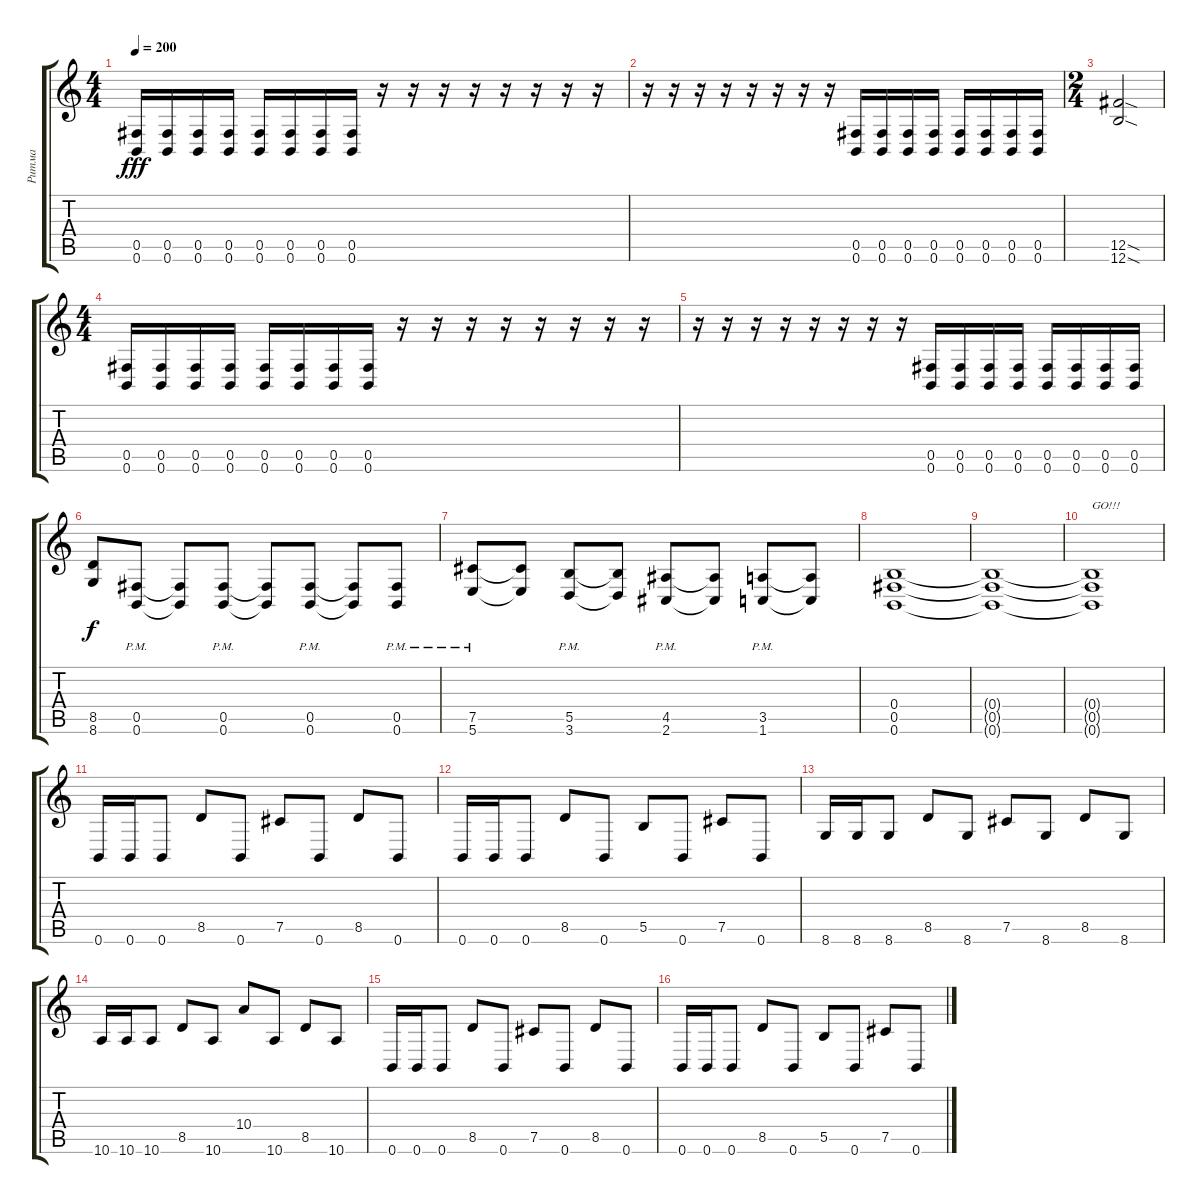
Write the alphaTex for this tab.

\track ("Ритма" "Ритма") {instrument distortionguitar}
\staff {score tabs}
\tuning (Db4 Ab3 E3 B2 Gb2 B1) {hide}
\ts (4 4)
\tempo 200
\clef g2
\ks c
(0.5 0.6).16{dy fff} (0.5 0.6).16 (0.5 0.6).16 (0.5 0.6).16 (0.5 0.6).16 (0.5 0.6).16 (0.5 0.6).16 (0.5 0.6).16 r.16 r.16 r.16 r.16 r.16 r.16 r.16 r.16 |
r.16 r.16 r.16 r.16 r.16 r.16 r.16 r.16 (0.5 0.6).16 (0.5 0.6).16 (0.5 0.6).16 (0.5 0.6).16 (0.5 0.6).16 (0.5 0.6).16 (0.5 0.6).16 (0.5 0.6).16 |
\ts (2 4)
(12.5{sod} 12.6{sod}).2 |
\ts (4 4)
(0.5 0.6).16 (0.5 0.6).16 (0.5 0.6).16 (0.5 0.6).16 (0.5 0.6).16 (0.5 0.6).16 (0.5 0.6).16 (0.5 0.6).16 r.16 r.16 r.16 r.16 r.16 r.16 r.16 r.16 |
r.16 r.16 r.16 r.16 r.16 r.16 r.16 r.16 (0.5 0.6).16 (0.5 0.6).16 (0.5 0.6).16 (0.5 0.6).16 (0.5 0.6).16 (0.5 0.6).16 (0.5 0.6).16 (0.5 0.6).16 |
(8.5 8.6).8{dy f} (0.5{pm} 0.6{pm}).8 (0.5{t} 0.6{t}).8 (0.5{pm} 0.6{pm}).8 (0.5{t} 0.6{t}).8 (0.5{pm} 0.6{pm}).8 (0.5{t} 0.6{t}).8 (0.5{pm} 0.6{pm}).8 |
(7.5{pm} 5.6{pm}).8 (7.5{t} 5.6{t}).8 (5.5{pm} 3.6{pm}).8 (5.5{t} 3.6{t}).8 (4.5{pm} 2.6{pm}).8 (4.5{t} 2.6{t}).8 (3.5{pm} 1.6{pm}).8 (3.5{t} 1.6{t}).8 |
(0.4 0.5 0.6).1 |
(0.4{t} 0.5{t} 0.6{t}).1 |
(0.4{t} 0.5{t} 0.6{t}).1{txt "GO!!!"} |
0.6.16 0.6.16 0.6.8 8.5.8 0.6.8 7.5.8 0.6.8 8.5.8 0.6.8 |
0.6.16 0.6.16 0.6.8 8.5.8 0.6.8 5.5.8 0.6.8 7.5.8 0.6.8 |
8.6.16 8.6.16 8.6.8 8.5.8 8.6.8 7.5.8 8.6.8 8.5.8 8.6.8 |
10.6.16 10.6.16 10.6.8 8.5.8 10.6.8 10.4.8 10.6.8 8.5.8 10.6.8 |
0.6.16 0.6.16 0.6.8 8.5.8 0.6.8 7.5.8 0.6.8 8.5.8 0.6.8 |
0.6.16 0.6.16 0.6.8 8.5.8 0.6.8 5.5.8 0.6.8 7.5.8 0.6.8
